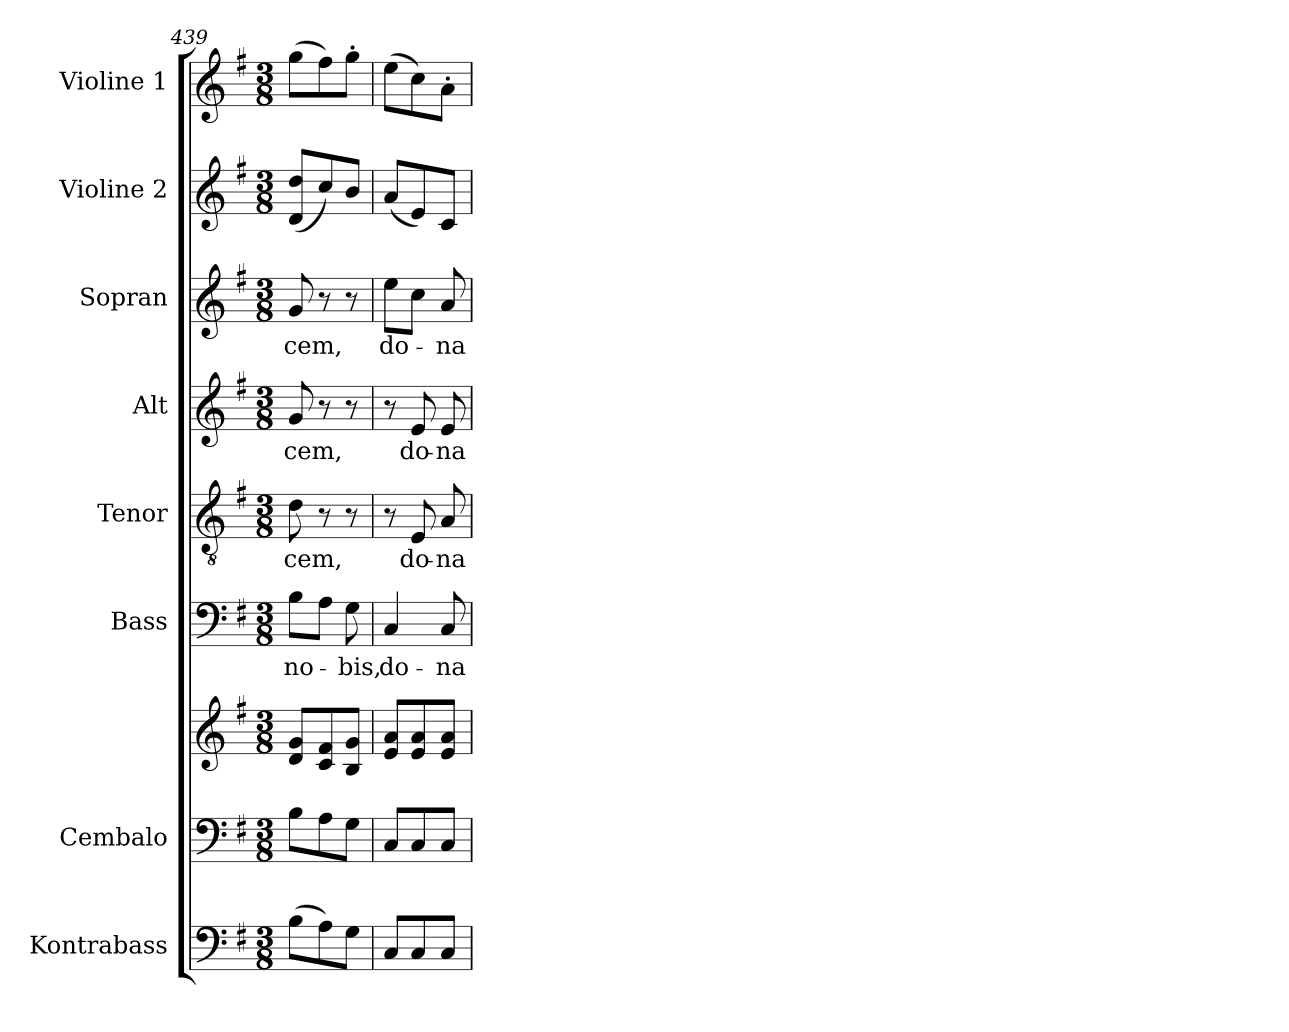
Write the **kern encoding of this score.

**kern	**kern	**kern	**kern	**text	**kern	**text	**kern	**text	**kern	**text	**kern	**kern
*part8	*part7	*part7	*part6	*part6	*part5	*part5	*part4	*part4	*part3	*part3	*part2	*part1
*staff9	*staff8	*staff7	*staff6	*staff6	*staff5	*staff5	*staff4	*staff4	*staff3	*staff3	*staff2	*staff1
*I"Kontrabass	*I"Cembalo	*	*I"Bass	*	*I"Tenor	*	*I"Alt	*	*I"Sopran	*	*I"Violine 2	*I"Violine 1
*I'Kb.	*I'Cemb.	*	*I'B.	*	*I'T.	*	*I'A.	*	*I'S.	*	*I'Vl. 2	*I'Vl. 1
*clefF4	*clefF4	*clefG2	*clefF4	*	*clefGv2	*	*clefG2	*	*clefG2	*	*clefG2	*clefG2
*ITrd7c12	*	*	*	*	*	*	*	*	*	*	*	*
*k[f#]	*k[f#]	*k[f#]	*k[f#]	*	*k[f#]	*	*k[f#]	*	*k[f#]	*	*k[f#]	*k[f#]
*G:	*G:	*G:	*G:	*	*G:	*	*G:	*	*G:	*	*G:	*G:
*M3/8	*M3/8	*M3/8	*M3/8	*	*M3/8	*	*M3/8	*	*M3/8	*	*M3/8	*M3/8
=439	=439	=439	=439	=439	=439	=439	=439	=439	=439	=439	=439	=439
!	!	!	!	!LO:LY:b	!	!LO:LY:b	!	!LO:LY:b	!	!LO:LY:b	!	!
(>8BB\L	8B\L	8d/ 8g/L	8B\L	no-	8d\	-cem,	8g/	-cem,	8g/	-cem,	(<8d/ 8dd/L	(>8gg\L
8AA\)	8A\	8c/ 8f#/	8A\J	.	8r	.	8r	.	8r	.	8cc/)	8ff#\)
!	!	!	!	!LO:LY:b	!	!	!	!	!	!	!	!
8GG\J	8G\J	8B/ 8g/J	8G\	-bis,	8r	.	8r	.	8r	.	8b/J	8gg'>\J
=440	=440	=440	=440	=440	=440	=440	=440	=440	=440	=440	=440	=440
!	!	!	!	!LO:LY:b	!	!	!	!	!	!LO:LY:b	!	!
8CC/L	8C/L	8e/ 8a/L	4C/	do-	8r	.	8r	.	8ee\L	do-	(<8a/L	(>8ee\L
!	!	!	!	!	!	!LO:LY:b	!	!LO:LY:b	!	!	!	!
8CC/	8C/	8e/ 8a/	.	.	8E/	do-	8e/	do-	8cc\J	.	8e/)	8cc\)
!	!	!	!	!LO:LY:b	!	!LO:LY:b	!	!LO:LY:b	!	!LO:LY:b	!	!
8CC/J	8C/J	8e/ 8a/J	8C/	-na	8A/	-na	8e/	-na	8a/	-na	8c/J	8a'>\J
=	=	=	=	=	=	=	=	=	=	=	=	=
*-	*-	*-	*-	*-	*-	*-	*-	*-	*-	*-	*-	*-
